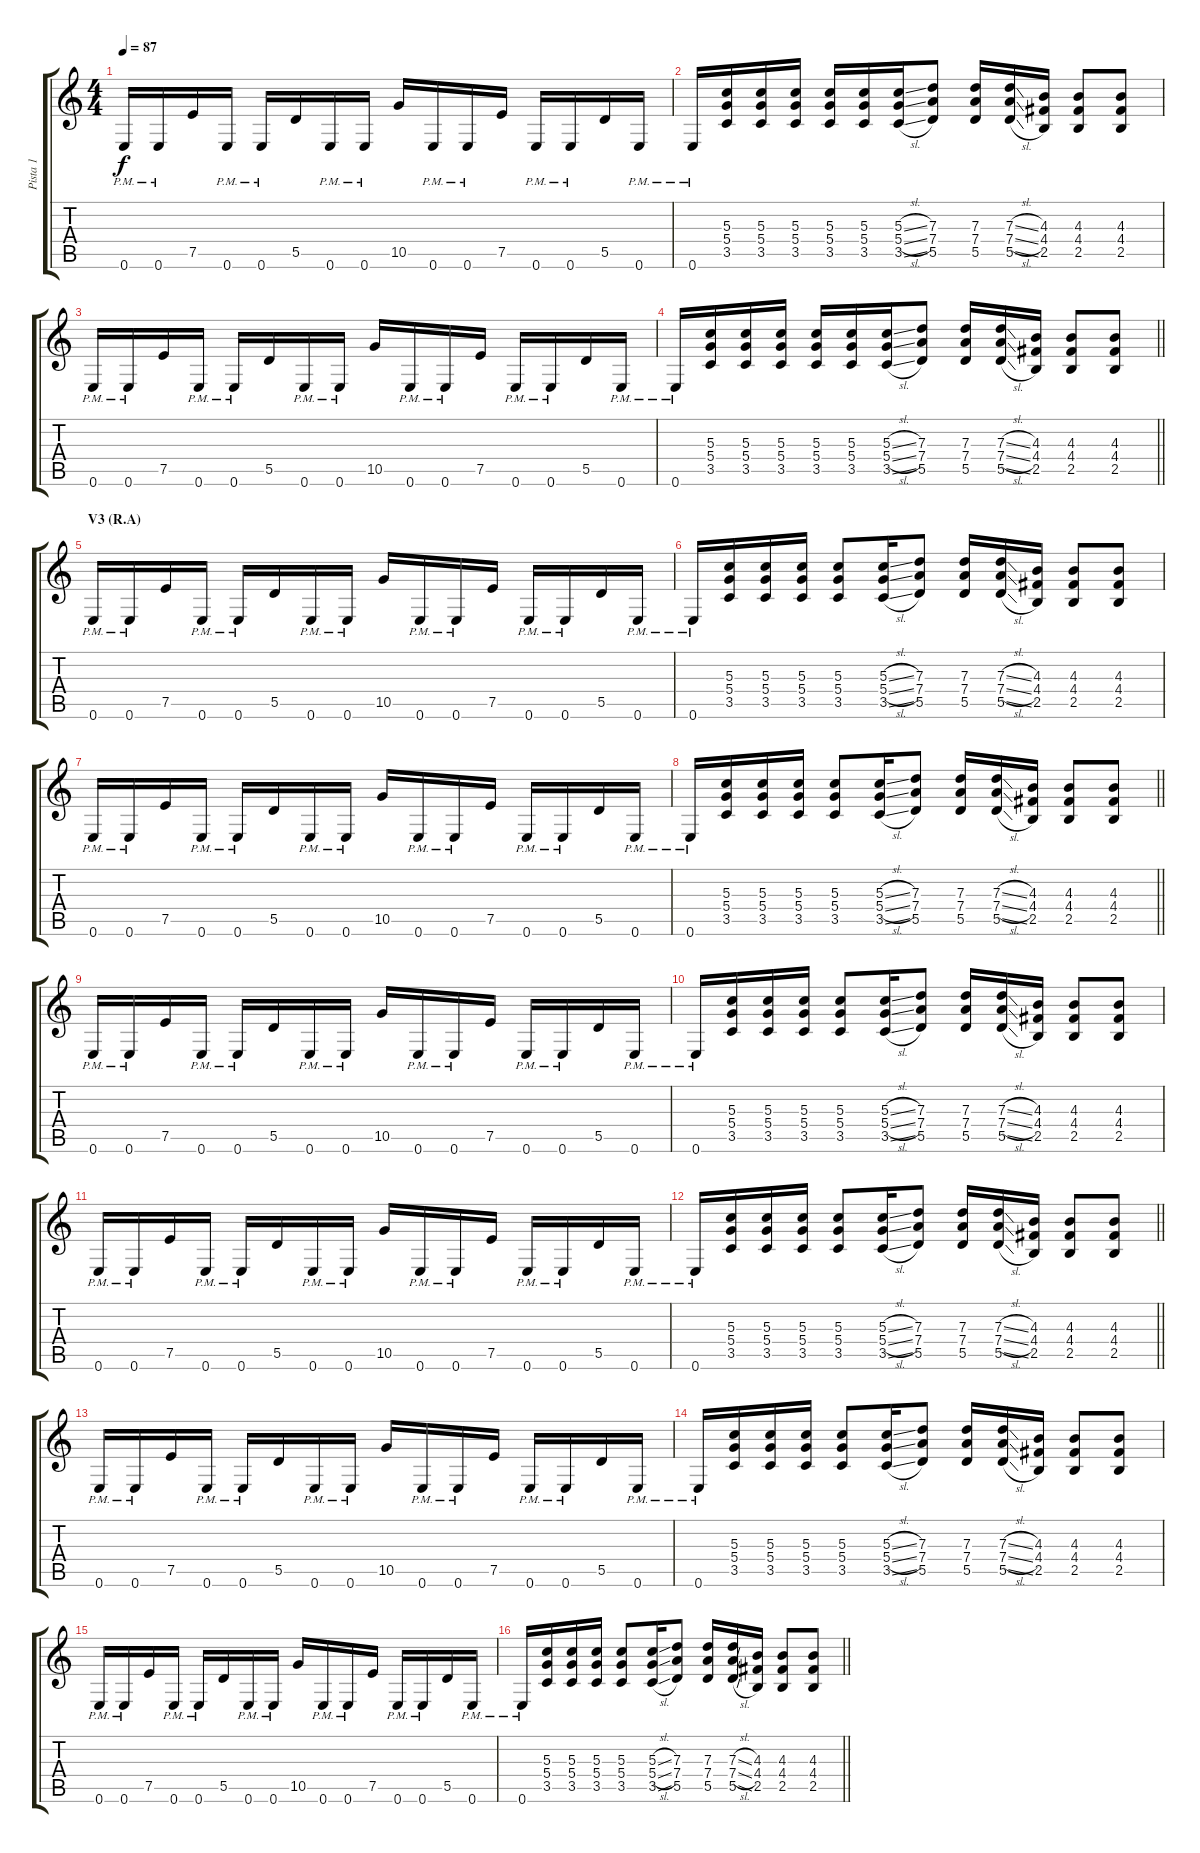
\track ("Pista 1" "Pista 1") {instrument distortionguitar}
\staff {score tabs}
\tuning (E4 B3 G3 D3 A2 E2) {hide}
\ts (4 4)
\tempo 87
\clef g2
\ks c
0.6{pm}.16{dy f} 0.6{pm}.16 7.5.16 0.6{pm}.16 0.6{pm}.16 5.5.16 0.6{pm}.16 0.6{pm}.16 10.5.16 0.6{pm}.16 0.6{pm}.16 7.5.16 0.6{pm}.16 0.6{pm}.16 5.5.16 0.6{pm}.16 |
0.6{pm}.16 (5.3 5.4 3.5).16 (5.3 5.4 3.5).16 (5.3 5.4 3.5).16 (5.3 5.4 3.5).16 (5.3 5.4 3.5).16 (5.3{sl} 5.4{sl} 3.5{sl}).16 (7.3 7.4 5.5).8 (7.3 7.4 5.5).16 (7.3{sl} 7.4{sl} 5.5{sl}).16 (4.3 4.4 2.5).16 (4.3 4.4 2.5).8 (4.3 4.4 2.5).8 |
0.6{pm}.16 0.6{pm}.16 7.5.16 0.6{pm}.16 0.6{pm}.16 5.5.16 0.6{pm}.16 0.6{pm}.16 10.5.16 0.6{pm}.16 0.6{pm}.16 7.5.16 0.6{pm}.16 0.6{pm}.16 5.5.16 0.6{pm}.16 |
\barLineRight lightlight
0.6{pm}.16 (5.3 5.4 3.5).16 (5.3 5.4 3.5).16 (5.3 5.4 3.5).16 (5.3 5.4 3.5).16 (5.3 5.4 3.5).16 (5.3{sl} 5.4{sl} 3.5{sl}).16 (7.3 7.4 5.5).8 (7.3 7.4 5.5).16 (7.3{sl} 7.4{sl} 5.5{sl}).16 (4.3 4.4 2.5).16 (4.3 4.4 2.5).8 (4.3 4.4 2.5).8 |
\section ("" "V3 (R.A)")
0.6{pm}.16 0.6{pm}.16 7.5.16 0.6{pm}.16 0.6{pm}.16 5.5.16 0.6{pm}.16 0.6{pm}.16 10.5.16 0.6{pm}.16 0.6{pm}.16 7.5.16 0.6{pm}.16 0.6{pm}.16 5.5.16 0.6{pm}.16 |
0.6{pm}.16 (5.3 5.4 3.5).16 (5.3 5.4 3.5).16 (5.3 5.4 3.5).16 (5.3 5.4 3.5).8 (5.3{sl} 5.4{sl} 3.5{sl}).16 (7.3 7.4 5.5).8 (7.3 7.4 5.5).16 (7.3{sl} 7.4{sl} 5.5{sl}).16 (4.3 4.4 2.5).16 (4.3 4.4 2.5).8 (4.3 4.4 2.5).8 |
0.6{pm}.16 0.6{pm}.16 7.5.16 0.6{pm}.16 0.6{pm}.16 5.5.16 0.6{pm}.16 0.6{pm}.16 10.5.16 0.6{pm}.16 0.6{pm}.16 7.5.16 0.6{pm}.16 0.6{pm}.16 5.5.16 0.6{pm}.16 |
\barLineRight lightlight
0.6{pm}.16 (5.3 5.4 3.5).16 (5.3 5.4 3.5).16 (5.3 5.4 3.5).16 (5.3 5.4 3.5).8 (5.3{sl} 5.4{sl} 3.5{sl}).16 (7.3 7.4 5.5).8 (7.3 7.4 5.5).16 (7.3{sl} 7.4{sl} 5.5{sl}).16 (4.3 4.4 2.5).16 (4.3 4.4 2.5).8 (4.3 4.4 2.5).8 |
0.6{pm}.16 0.6{pm}.16 7.5.16 0.6{pm}.16 0.6{pm}.16 5.5.16 0.6{pm}.16 0.6{pm}.16 10.5.16 0.6{pm}.16 0.6{pm}.16 7.5.16 0.6{pm}.16 0.6{pm}.16 5.5.16 0.6{pm}.16 |
0.6{pm}.16 (5.3 5.4 3.5).16 (5.3 5.4 3.5).16 (5.3 5.4 3.5).16 (5.3 5.4 3.5).8 (5.3{sl} 5.4{sl} 3.5{sl}).16 (7.3 7.4 5.5).8 (7.3 7.4 5.5).16 (7.3{sl} 7.4{sl} 5.5{sl}).16 (4.3 4.4 2.5).16 (4.3 4.4 2.5).8 (4.3 4.4 2.5).8 |
0.6{pm}.16 0.6{pm}.16 7.5.16 0.6{pm}.16 0.6{pm}.16 5.5.16 0.6{pm}.16 0.6{pm}.16 10.5.16 0.6{pm}.16 0.6{pm}.16 7.5.16 0.6{pm}.16 0.6{pm}.16 5.5.16 0.6{pm}.16 |
\barLineRight lightlight
0.6{pm}.16 (5.3 5.4 3.5).16 (5.3 5.4 3.5).16 (5.3 5.4 3.5).16 (5.3 5.4 3.5).8 (5.3{sl} 5.4{sl} 3.5{sl}).16 (7.3 7.4 5.5).8 (7.3 7.4 5.5).16 (7.3{sl} 7.4{sl} 5.5{sl}).16 (4.3 4.4 2.5).16 (4.3 4.4 2.5).8 (4.3 4.4 2.5).8 |
0.6{pm}.16 0.6{pm}.16 7.5.16 0.6{pm}.16 0.6{pm}.16 5.5.16 0.6{pm}.16 0.6{pm}.16 10.5.16 0.6{pm}.16 0.6{pm}.16 7.5.16 0.6{pm}.16 0.6{pm}.16 5.5.16 0.6{pm}.16 |
0.6{pm}.16 (5.3 5.4 3.5).16 (5.3 5.4 3.5).16 (5.3 5.4 3.5).16 (5.3 5.4 3.5).8 (5.3{sl} 5.4{sl} 3.5{sl}).16 (7.3 7.4 5.5).8 (7.3 7.4 5.5).16 (7.3{sl} 7.4{sl} 5.5{sl}).16 (4.3 4.4 2.5).16 (4.3 4.4 2.5).8 (4.3 4.4 2.5).8 |
0.6{pm}.16 0.6{pm}.16 7.5.16 0.6{pm}.16 0.6{pm}.16 5.5.16 0.6{pm}.16 0.6{pm}.16 10.5.16 0.6{pm}.16 0.6{pm}.16 7.5.16 0.6{pm}.16 0.6{pm}.16 5.5.16 0.6{pm}.16 |
\barLineRight lightlight
0.6{pm}.16 (5.3 5.4 3.5).16 (5.3 5.4 3.5).16 (5.3 5.4 3.5).16 (5.3 5.4 3.5).8 (5.3{sl} 5.4{sl} 3.5{sl}).16 (7.3 7.4 5.5).8 (7.3 7.4 5.5).16 (7.3{sl} 7.4{sl} 5.5{sl}).16 (4.3 4.4 2.5).16 (4.3 4.4 2.5).8 (4.3 4.4 2.5).8
